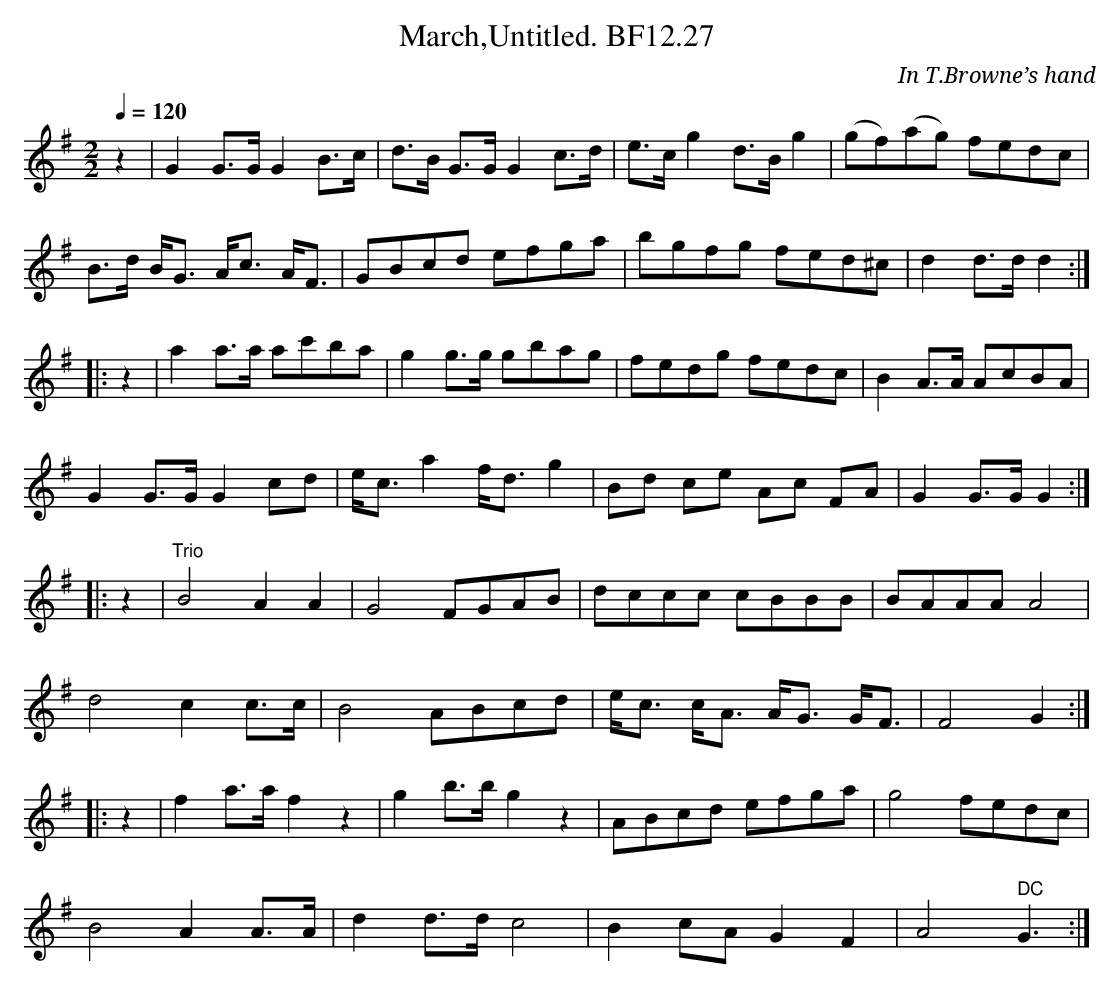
X:1
T:March,Untitled. BF12.27
M:2/2
L:1/8
Q:1/4=120
C:In T.Browne’s hand
K:G major
z2|G2 G>G G2 B>c|d>B G>G G2 c>d|e>cg2d>Bg2|(gf)(ag) fedc|
B>d B<G A<c A<F|GBcd efga|bgfg fed^c|d2 d>dd2:|
|:z2|a2 a>a ac'ba|g2 g>g gbag|fedg fedc|B2A>A AcBA|
G2G>GG2 cd|e<c a2 f<d g2|Bd ce Ac FA|G2 G>G G2:|
|:z2|"^Trio"B4 A2A2|G4FGAB|dccc cBBB|BAAAA4|
d4 c2 c>c|B4 ABcd|e<c c<A A<G G<F|F4G2:|
|:z2|f2 a>a f2 z2|g2 b>b g2 z2|ABcd efga|g4fedc|
B4A2A>A|d2d>dc4|B2cAG2F2|A4"^ DC"G3:|
